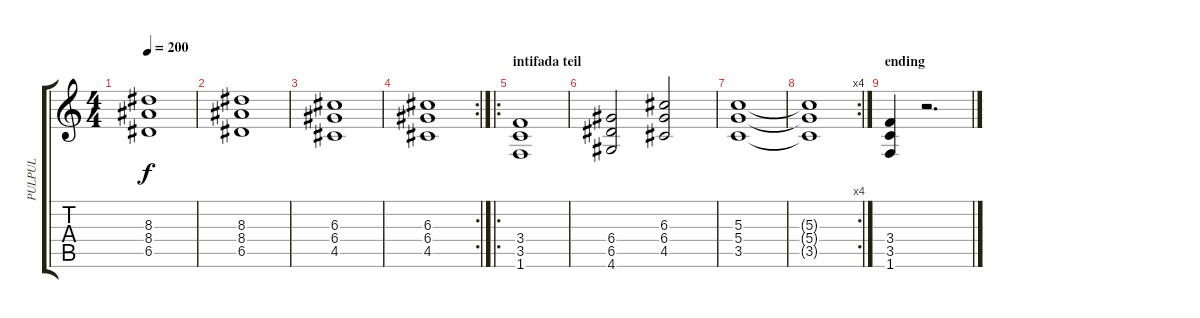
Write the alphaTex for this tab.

\track ("PULPUL" "PULPUL") {instrument electricguitarclean}
\staff {score tabs}
\tuning (E4 B3 G3 D3 A2 E2) {hide}
\ts (4 4)
\tempo 200
\clef g2
\ks c
(8.3 8.4 6.5).1{dy f} |
(8.3 8.4 6.5).1 |
(6.3 6.4 4.5).1 |
\rc 2
(6.3 6.4 4.5).1 |
\ro
\section ("" "intifada teil")
(3.4 3.5 1.6).1 |
(6.4 6.5 4.6).2 (6.3 6.4 4.5).2 |
(5.3 5.4 3.5).1 |
\rc 4
(5.3{t} 5.4{t} 3.5{t}).1 |
\section ("" "ending")
(3.4 3.5 1.6).4 r.2{d}
